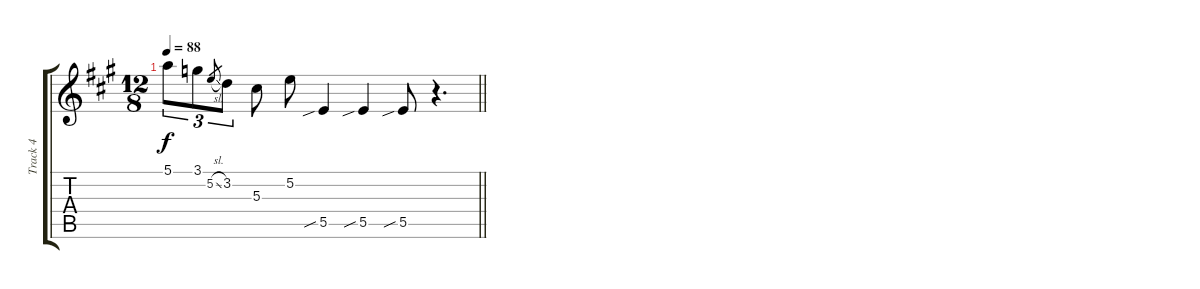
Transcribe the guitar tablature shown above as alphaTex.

\track ("Track 4" "Track 4") {instrument electricguitarclean}
\staff {score tabs}
\tuning (E4 B3 Ab3 E3 B2 E2) {hide}
\ts (12 8)
\tempo 88
\clef g2
\barLineRight lightlight
\ks a
5.1.8{tu (3 2) dy f} 3.1.8{tu (3 2)} 5.2{sl}.8{gr} 3.2.8{tu (3 2)} 5.3.8 5.2.8 5.5{sib}.4 5.5{sib}.4 5.5{sib}.8 r.4{d}
